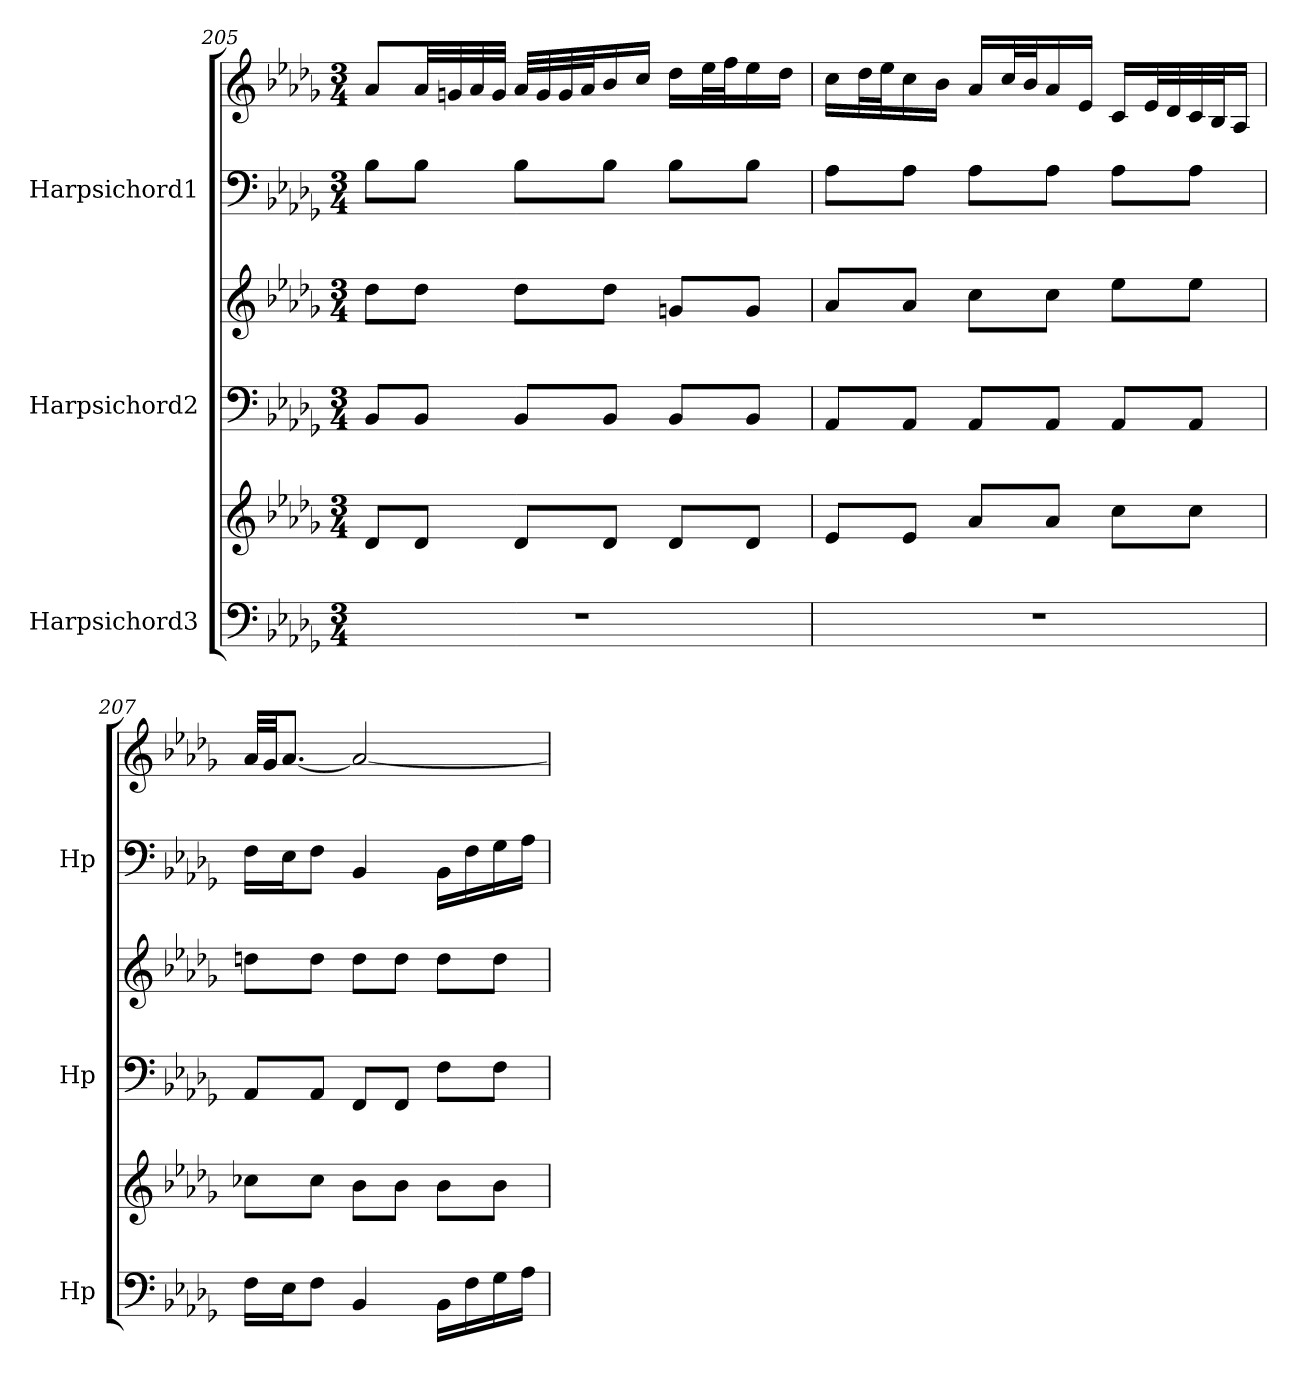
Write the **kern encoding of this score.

**kern	**kern	**kern	**kern	**kern	**kern
*part3	*part3	*part2	*part2	*part1	*part1
*staff6	*staff5	*staff4	*staff3	*staff2	*staff1
*I"Harpsichord3	*	*I"Harpsichord2	*	*I"Harpsichord1	*
*I'Hp	*	*I'Hp	*	*I'Hp	*
*clefF4	*clefG2	*clefF4	*clefG2	*clefF4	*clefG2
*k[b-e-a-d-g-]	*k[b-e-a-d-g-]	*k[b-e-a-d-g-]	*k[b-e-a-d-g-]	*k[b-e-a-d-g-]	*k[b-e-a-d-g-]
*M3/4	*M3/4	*M3/4	*M3/4	*M3/4	*M3/4
=205	=205	=205	=205	=205	=205
2.r	8d-/L	8BB-/L	8dd-\L	8B-\L	8a-/L
.	8d-/J	8BB-/J	8dd-\J	8B-\J	32a-/LL
.	.	.	.	.	32gn/
.	.	.	.	.	32a-/
.	.	.	.	.	32g/JJJ
.	8d-/L	8BB-/L	8dd-\L	8B-\L	32a-/LLL
.	.	.	.	.	32g/
.	.	.	.	.	32g/
.	.	.	.	.	32a-/J
.	8d-/J	8BB-/J	8dd-\J	8B-\J	16b-/
.	.	.	.	.	16cc/JJ
.	8d-/L	8BB-/L	8gn/L	8B-\L	16dd-\LL
.	.	.	.	.	32ee-\L
.	.	.	.	.	32ff\J
.	8d-/J	8BB-/J	8g/J	8B-\J	16ee-\
.	.	.	.	.	16dd-\JJ
=206	=206	=206	=206	=206	=206
2.r	8e-/L	8AA-/L	8a-/L	8A-\L	16cc\LL
.	.	.	.	.	32dd-\L
.	.	.	.	.	32ee-\J
.	8e-/J	8AA-/J	8a-/J	8A-\J	16cc\
.	.	.	.	.	16b-\JJ
.	8a-/L	8AA-/L	8cc\L	8A-\L	16a-/LL
.	.	.	.	.	32cc/L
.	.	.	.	.	32b-/J
.	8a-/J	8AA-/J	8cc\J	8A-\J	16a-/
.	.	.	.	.	16e-/JJ
.	8cc\L	8AA-/L	8ee-\L	8A-\L	16c/LL
.	.	.	.	.	32e-/L
.	.	.	.	.	32d-/
.	8cc\J	8AA-/J	8ee-\J	8A-\J	32c/
.	.	.	.	.	32B-/J
.	.	.	.	.	16A-/JJ
!!LO:LB:g=z
=207	=207	=207	=207	=207	=207
16F\LL	8cc-X\L	8AA-/L	8ddn\L	16F\LL	32a-/LLL
.	.	.	.	.	32g-/JJ
16E-\J	.	.	.	16E-\J	[8.a-/J
8F\J	8cc-\J	8AA-/J	8dd\J	8F\J	.
4BB-/	8b-\L	8FF/L	8dd\L	4BB-/	2a-/_
.	8b-\J	8FF/J	8dd\J	.	.
16BB-\LL	8b-\L	8F\L	8dd\L	16BB-\LL	.
16F\	.	.	.	16F\	.
16G-\	8b-\J	8F\J	8dd\J	16G-\	.
16A-\JJ	.	.	.	16A-\JJ	.
=	=	=	=	=	=
*-	*-	*-	*-	*-	*-
